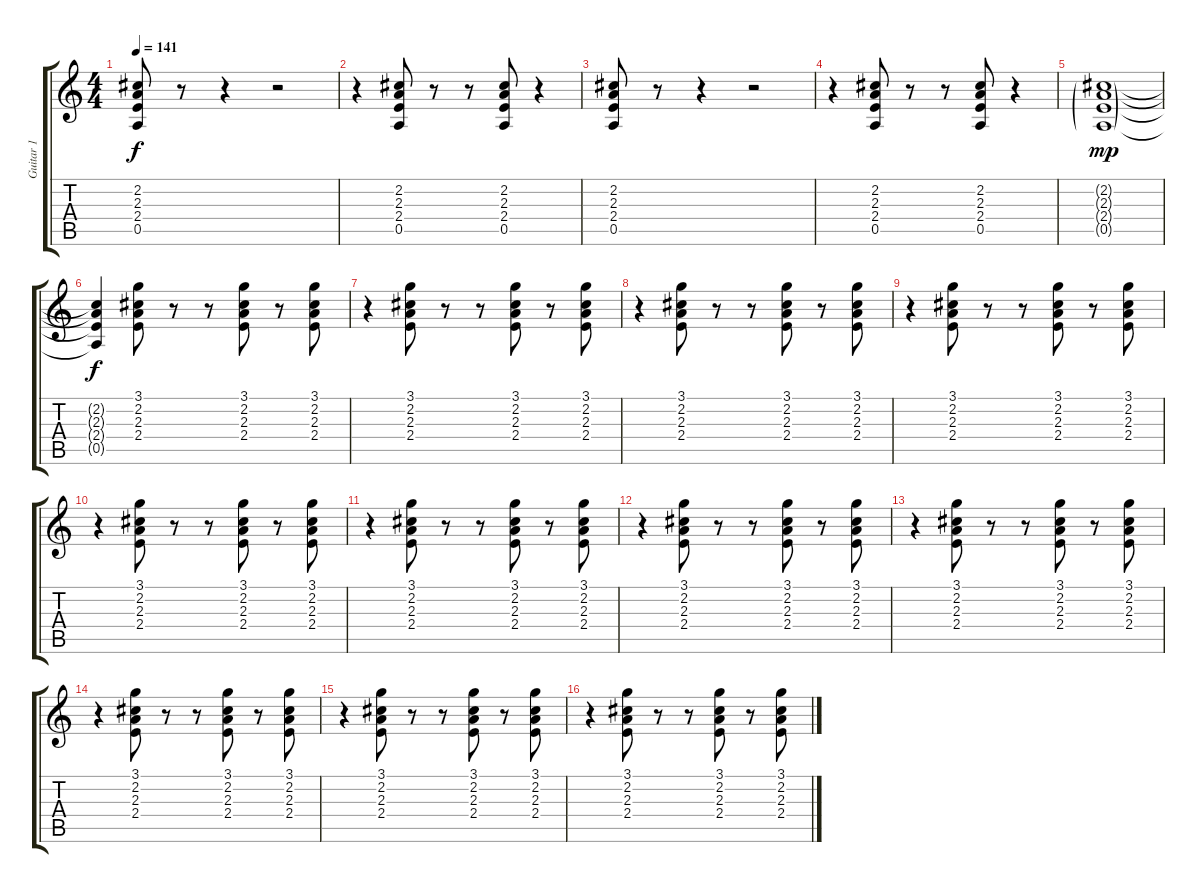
\track ("Guitar 1" "Guitar 1") {instrument overdrivenguitar}
\staff {score tabs}
\tuning (E4 B3 G3 D3 A2 E2) {hide}
\ts (4 4)
\tempo 141
\clef g2
\ks c
(2.2 2.3 2.4 0.5).8{dy f} r.8 r.4 r.2 |
r.4 (2.2 2.3 2.4 0.5).8 r.8 r.8 (2.2 2.3 2.4 0.5).8 r.4 |
(2.2 2.3 2.4 0.5).8 r.8 r.4 r.2 |
r.4 (2.2 2.3 2.4 0.5).8 r.8 r.8 (2.2 2.3 2.4 0.5).8 r.4 |
(2.2{g} 2.3{g} 2.4{g} 0.5{g}).1{dy mp} |
(2.2{t} 2.3{t} 2.4{t} 0.5{t}).4{dy f} (3.1 2.2 2.3 2.4).8 r.8 r.8 (3.1 2.2 2.3 2.4).8 r.8 (3.1 2.2 2.3 2.4).8 |
r.4 (3.1 2.2 2.3 2.4).8 r.8 r.8 (3.1 2.2 2.3 2.4).8 r.8 (3.1 2.2 2.3 2.4).8 |
r.4 (3.1 2.2 2.3 2.4).8 r.8 r.8 (3.1 2.2 2.3 2.4).8 r.8 (3.1 2.2 2.3 2.4).8 |
r.4 (3.1 2.2 2.3 2.4).8 r.8 r.8 (3.1 2.2 2.3 2.4).8 r.8 (3.1 2.2 2.3 2.4).8 |
r.4 (3.1 2.2 2.3 2.4).8 r.8 r.8 (3.1 2.2 2.3 2.4).8 r.8 (3.1 2.2 2.3 2.4).8 |
r.4 (3.1 2.2 2.3 2.4).8 r.8 r.8 (3.1 2.2 2.3 2.4).8 r.8 (3.1 2.2 2.3 2.4).8 |
r.4 (3.1 2.2 2.3 2.4).8 r.8 r.8 (3.1 2.2 2.3 2.4).8 r.8 (3.1 2.2 2.3 2.4).8 |
r.4 (3.1 2.2 2.3 2.4).8 r.8 r.8 (3.1 2.2 2.3 2.4).8 r.8 (3.1 2.2 2.3 2.4).8 |
r.4 (3.1 2.2 2.3 2.4).8 r.8 r.8 (3.1 2.2 2.3 2.4).8 r.8 (3.1 2.2 2.3 2.4).8 |
r.4 (3.1 2.2 2.3 2.4).8 r.8 r.8 (3.1 2.2 2.3 2.4).8 r.8 (3.1 2.2 2.3 2.4).8 |
r.4 (3.1 2.2 2.3 2.4).8 r.8 r.8 (3.1 2.2 2.3 2.4).8 r.8 (3.1 2.2 2.3 2.4).8
